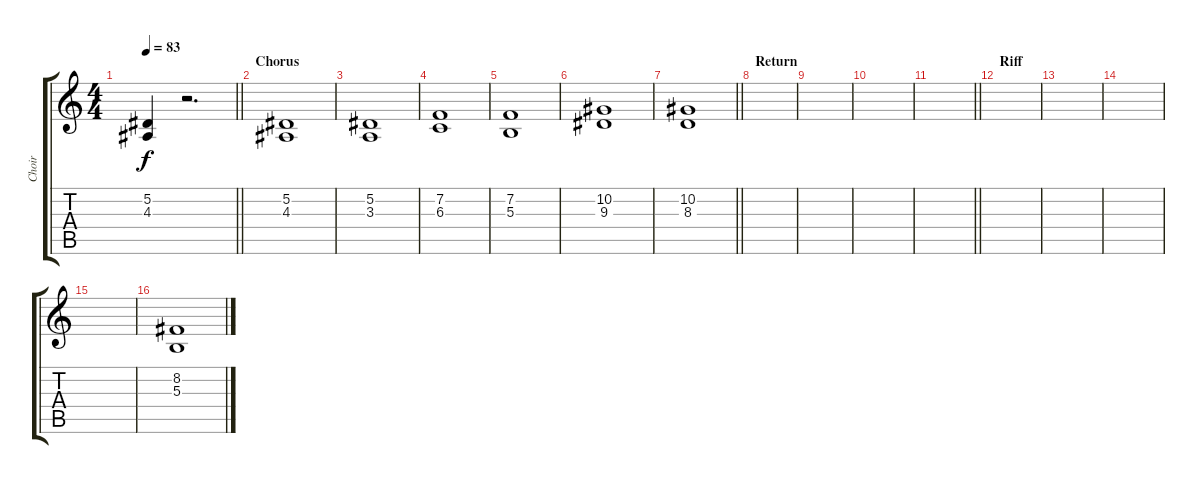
\track ("Choir" "Choir") {instrument pad4choir}
\staff {score tabs}
\tuning (Eb4 Bb3 Gb3 Db3 Ab2 Eb2) {hide}
\ts (4 4)
\tempo 83
\clef g2
\barLineRight lightlight
\ks c
(5.2{t} 4.3{t}).4{dy f} r.2{d} |
\section ("" "Chorus")
(5.2 4.3).1 |
(5.2 3.3).1 |
(7.2 6.3).1 |
(7.2 5.3).1 |
(10.2 9.3).1 |
\barLineRight lightlight
(10.2 8.3).1 |
\section ("" "Return")
|
|
|
\barLineRight lightlight
|
\section ("" "Riff")
|
|
|
|
(8.2 5.3).1
